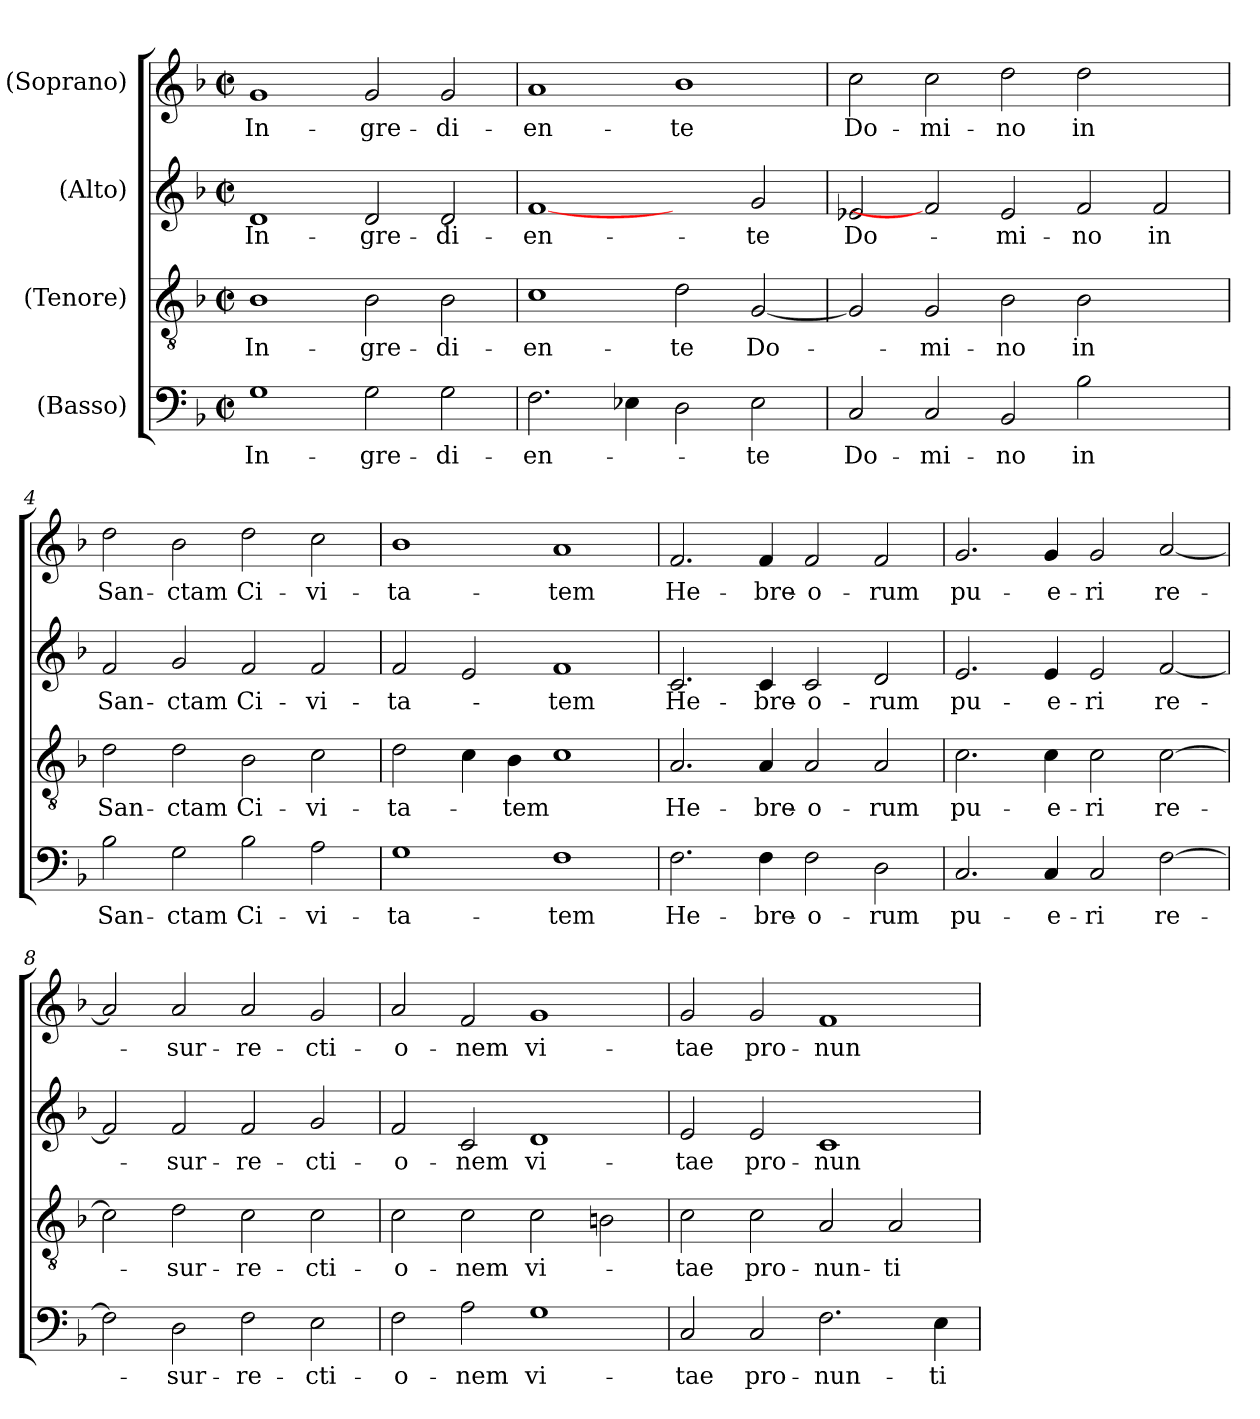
**kern	**text	**kern	**text	**kern	**text	**kern	**text
*part4	*part4	*part3	*part3	*part2	*part2	*part1	*part1
*staff4	*staff4	*staff3	*staff3	*staff2	*staff2	*staff1	*staff1
*I"(Basso)	*	*I"(Tenore)	*	*I"(Alto)	*	*I"(Soprano)	*
*clefF4	*	*clefGv2	*	*clefG2	*	*clefG2	*
*k[b-]	*	*k[b-]	*	*k[b-]	*	*k[b-]	*
*F:	*	*F:	*	*F:	*	*F:	*
*M2/2	*	*M2/2	*	*M2/2	*	*M2/2	*
*met(c|)	*	*met(c|)	*	*met(c|)	*	*met(c|)	*
=1	=1	=1	=1	=1	=1	=1	=1
!	!LO:LY:b	!	!LO:LY:b	!	!LO:LY:b	!	!LO:LY:b
1G	In-	1B-	In-	1d	In-	1g	In-
!	!LO:LY:b	!	!LO:LY:b	!	!LO:LY:b	!	!LO:LY:b
2G\	-gre-	2B-\	-gre-	2d/	-gre-	2g/	-gre-
!	!LO:LY:b	!	!LO:LY:b	!	!LO:LY:b	!	!LO:LY:b
2G\	-di-	2B-\	-di-	2d/	-di-	2g/	-di-
=2	=2	=2	=2	=2	=2	=2	=2
!	!LO:LY:b	!	!LO:LY:b	!	!LO:LY:b	!	!LO:LY:b
2.F\	-en-	1c	-en-	[1f	-en-	1a	-en-
4E-X\	.	.	.	.	.	.	.
!	!	!	!LO:LY:b	!	!	!	!LO:LY:b
2D\	.	2d\	-te	2ryy	.	1b-	-te
!	!LO:LY:b	!	!LO:LY:b	!	!LO:LY:b	!	!
2E-\	-te	[<2G/	Do-	2g/	-te	.	.
=3	=3	=3	=3	=3	=3	=3	=3
!	!LO:LY:b	!	!	!	!LO:LY:b	!	!LO:LY:b
2C/	Do-	2G/]	.	2e-X/	Do-	2cc\	Do-
!	!LO:LY:b:rj	!	!LO:LY:b	!	!	!	!LO:LY:b
2C/	-mi-	2G/	-mi-	2f]	.	2cc\	-mi-
!	!LO:LY:b	!	!LO:LY:b	!	!LO:LY:b	!	!LO:LY:b
2BB-/	-no	2B-\	-no	2e-/	-mi-	2dd\	-no
!	!LO:LY:b	!	!LO:LY:b	!	!LO:LY:b	!	!LO:LY:b
2B-\	in	2B-\	in	2f/	-no	2dd\	in
!	!	!	!	!	!LO:LY:b	!	!
2ryy	.	2ryy	.	2f/	in	2ryy	.
=4	=4	=4	=4	=4	=4	=4	=4
!	!LO:LY:b	!	!LO:LY:b	!	!LO:LY:b	!	!LO:LY:b
2B-\	San-	2d\	San-	2f/	San-	2dd\	San-
!	!LO:LY:b	!	!LO:LY:b:rj	!	!LO:LY:b:rj	!	!LO:LY:b:rj
2G\	-ctam	2d\	-ctam	2g/	-ctam	2b-\	-ctam
!	!LO:LY:b	!	!LO:LY:b	!	!LO:LY:b	!	!LO:LY:b
2B-\	Ci-	2B-\	Ci-	2f/	Ci-	2dd\	Ci-
!	!LO:LY:b	!	!LO:LY:b	!	!LO:LY:b	!	!LO:LY:b
2A\	-vi-	2c\	-vi-	2f/	-vi-	2cc\	-vi-
=5	=5	=5	=5	=5	=5	=5	=5
!	!LO:LY:b	!	!LO:LY:b	!	!LO:LY:b	!	!LO:LY:b
1G	-ta-	2d\	-ta-	2f/	-ta-	1b-	-ta-
.	.	4c\	.	2e/	.	.	.
!	!	!	!LO:LY:b	!	!	!	!
.	.	4B-\	-tem	.	.	.	.
!	!LO:LY:b	!	!	!	!LO:LY:b	!	!LO:LY:b
1F	-tem	1c	.	1f	-tem	1a	-tem
=6	=6	=6	=6	=6	=6	=6	=6
!	!LO:LY:b	!	!LO:LY:b	!	!LO:LY:b	!	!LO:LY:b
2.F\	He-	2.A/	He-	2.c/	He-	2.f/	He-
!	!LO:LY:b	!	!LO:LY:b	!	!LO:LY:b	!	!LO:LY:b
4F\	-bre-	4A/	-bre-	4c/	-bre-	4f/	-bre-
!	!LO:LY:b	!	!LO:LY:b	!	!LO:LY:b	!	!LO:LY:b
2F\	-o-	2A/	-o-	2c/	-o-	2f/	-o-
!	!LO:LY:b:rj	!	!LO:LY:b:rj	!	!LO:LY:b:rj	!	!LO:LY:b:rj
2D\	-rum	2A/	-rum	2d/	-rum	2f/	-rum
!!LO:LB:g=z
=7	=7	=7	=7	=7	=7	=7	=7
!	!LO:LY:b	!	!LO:LY:b	!	!LO:LY:b	!	!LO:LY:b
2.C/	pu-	2.c\	pu-	2.e/	pu-	2.g/	pu-
!	!LO:LY:b	!	!LO:LY:b	!	!LO:LY:b	!	!LO:LY:b
4C/	-e-	4c\	-e-	4e/	-e-	4g/	-e-
!	!LO:LY:b	!	!LO:LY:b	!	!LO:LY:b	!	!LO:LY:b
2C/	-ri	2c\	-ri	2e/	-ri	2g/	-ri
!	!LO:LY:b	!	!LO:LY:b	!	!LO:LY:b	!	!LO:LY:b
[>2F\	re-	[>2c\	re-	[<2f/	re-	[<2a/	re-
=8	=8	=8	=8	=8	=8	=8	=8
2F\]	.	2c\]	.	2f/]	.	2a/]	.
!	!LO:LY:b	!	!LO:LY:b	!	!LO:LY:b	!	!LO:LY:b
2D\	-sur-	2d\	-sur-	2f/	-sur-	2a/	-sur-
!	!LO:LY:b	!	!LO:LY:b	!	!LO:LY:b	!	!LO:LY:b
2F\	-re-	2c\	-re-	2f/	-re-	2a/	-re-
!	!LO:LY:b	!	!LO:LY:b	!	!LO:LY:b	!	!LO:LY:b
2E\	-cti-	2c\	-cti-	2g/	-cti-	2g/	-cti-
=9	=9	=9	=9	=9	=9	=9	=9
!	!LO:LY:b	!	!LO:LY:b	!	!LO:LY:b	!	!LO:LY:b
2F\	-o-	2c\	-o-	2f/	-o-	2a/	-o-
!	!LO:LY:b	!	!LO:LY:b	!	!LO:LY:b	!	!LO:LY:b
2A\	-nem	2c\	-nem	2c/	-nem	2f/	-nem
!	!LO:LY:b:rj	!	!LO:LY:b	!	!LO:LY:b	!	!LO:LY:b
1G	vi-	2c\	vi-	1d	vi-	1g	vi-
.	.	2Bn\	.	.	.	.	.
=10	=10	=10	=10	=10	=10	=10	=10
!	!LO:LY:b	!	!LO:LY:b	!	!LO:LY:b	!	!LO:LY:b
2C/	-tae	2c\	-tae	2e/	-tae	2g/	-tae
!	!LO:LY:b	!	!LO:LY:b	!	!LO:LY:b	!	!LO:LY:b
2C/	pro-	2c\	pro-	2e/	pro-	2g/	pro-
!	!LO:LY:b	!	!LO:LY:b	!	!LO:LY:b	!	!LO:LY:b
2.F\	-nun-	2A/	-nun-	1c	-nun-	1f	-nun-
!	!	!	!LO:LY:b	!	!	!	!
.	.	2A/	-ti-	.	.	.	.
!	!LO:LY:b	!	!	!	!	!	!
4E\	-ti-	.	.	.	.	.	.
=	=	=	=	=	=	=	=
*-	*-	*-	*-	*-	*-	*-	*-
